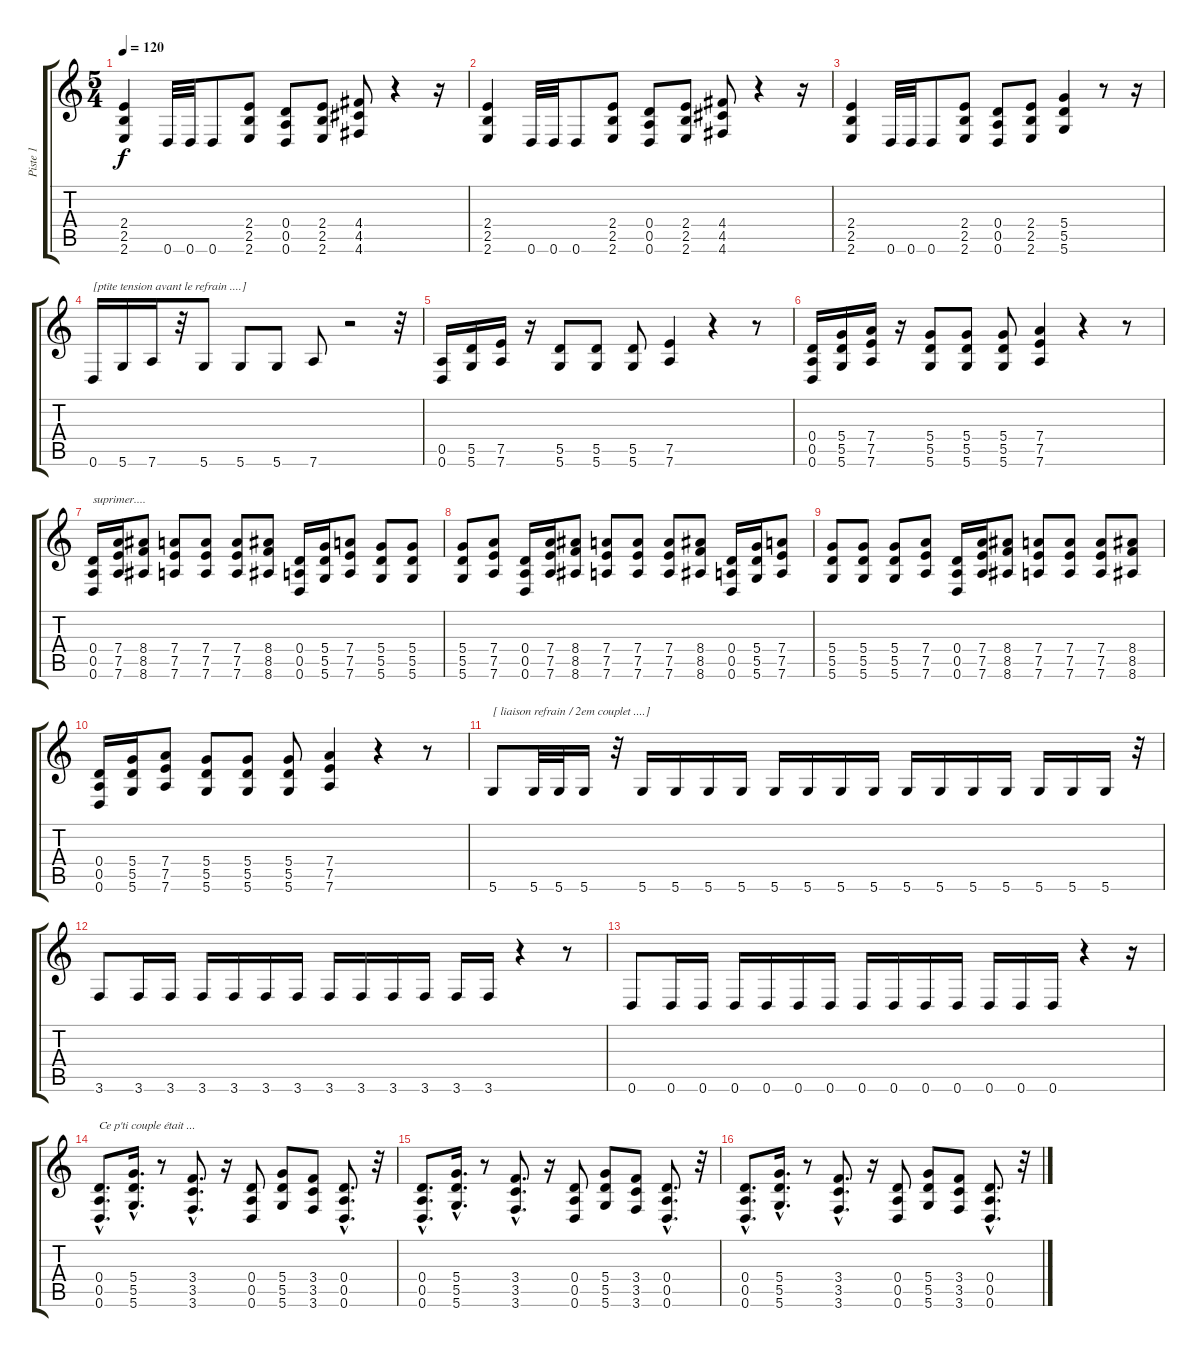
\track ("Piste 1" "Piste 1") {instrument distortionguitar}
\staff {score tabs}
\tuning (E4 B3 G3 D3 A2 D2) {hide}
\ts (5 4)
\tempo 120
\clef g2
\ks c
(2.4 2.5 2.6).4{dy f instrument distortionguitar} 0.6.32 0.6.32 0.6.8 (2.4 2.5 2.6).8 (0.4 0.5 0.6).8 (2.4 2.5 2.6).8 (4.4 4.5 4.6).8 r.4 r.16 |
(2.4 2.5 2.6).4 0.6.32 0.6.32 0.6.8 (2.4 2.5 2.6).8 (0.4 0.5 0.6).8 (2.4 2.5 2.6).8 (4.4 4.5 4.6).8 r.4 r.16 |
(2.4 2.5 2.6).4 0.6.32 0.6.32 0.6.8 (2.4 2.5 2.6).8 (0.4 0.5 0.6).8 (2.4 2.5 2.6).8 (5.4 5.5 5.6).4 r.8 r.16 |
0.6.16{txt "[ptite tension avant le refrain ....]"} 5.6.16 7.6.16 r.32 5.6.8 5.6.8 5.6.8 7.6.8 r.2 r.32 |
(0.5 0.6).16 (5.5 5.6).16 (7.5 7.6).16 r.16 (5.5 5.6).8 (5.5 5.6).8 (5.5 5.6).8 (7.5 7.6).4 r.4 r.8 |
(0.4 0.5 0.6).16 (5.4 5.5 5.6).16 (7.4 7.5 7.6).16 r.16 (5.4 5.5 5.6).8 (5.4 5.5 5.6).8 (5.4 5.5 5.6).8 (7.4 7.5 7.6).4 r.4 r.8 |
(0.4 0.5 0.6).16{txt "suprimer...."} (7.4 7.5 7.6).16 (8.4 8.5 8.6).8 (7.4 7.5 7.6).8 (7.4 7.5 7.6).8 (7.4 7.5 7.6).8 (8.4 8.5 8.6).8 (0.4 0.5 0.6).16 (5.4 5.5 5.6).16 (7.4 7.5 7.6).8 (5.4 5.5 5.6).8 (5.4 5.5 5.6).8 |
(5.4 5.5 5.6).8 (7.4 7.5 7.6).8 (0.4 0.5 0.6).16 (7.4 7.5 7.6).16 (8.4 8.5 8.6).8 (7.4 7.5 7.6).8 (7.4 7.5 7.6).8 (7.4 7.5 7.6).8 (8.4 8.5 8.6).8 (0.4 0.5 0.6).16 (5.4 5.5 5.6).16 (7.4 7.5 7.6).8 |
(5.4 5.5 5.6).8 (5.4 5.5 5.6).8 (5.4 5.5 5.6).8 (7.4 7.5 7.6).8 (0.4 0.5 0.6).16 (7.4 7.5 7.6).16 (8.4 8.5 8.6).8 (7.4 7.5 7.6).8 (7.4 7.5 7.6).8 (7.4 7.5 7.6).8 (8.4 8.5 8.6).8 |
(0.4 0.5 0.6).16 (5.4 5.5 5.6).16 (7.4 7.5 7.6).8 (5.4 5.5 5.6).8 (5.4 5.5 5.6).8 (5.4 5.5 5.6).8 (7.4 7.5 7.6).4 r.4 r.8 |
5.6.8{txt "[ liaison refrain / 2em couplet ....]"} 5.6.32 5.6.32 5.6.16 r.32 5.6.16 5.6.16 5.6.16 5.6.16 5.6.16 5.6.16 5.6.16 5.6.16 5.6.16 5.6.16 5.6.16 5.6.16 5.6.16 5.6.16 5.6.16 r.32 |
3.6.8 3.6.16 3.6.16 3.6.16 3.6.16 3.6.16 3.6.16 3.6.16 3.6.16 3.6.16 3.6.16 3.6.16 3.6.16 r.4 r.8 |
0.6.8 0.6.16 0.6.16 0.6.16 0.6.16 0.6.16 0.6.16 0.6.16 0.6.16 0.6.16 0.6.16 0.6.16 0.6.16 0.6.16 r.4 r.16 |
(0.4{hac} 0.5{hac} 0.6{hac}).8{d txt "Ce p'ti couple était ..."} (5.4{hac} 5.5{hac} 5.6{hac}).16{d} r.8 (3.4{hac} 3.5{hac} 3.6{hac}).8{d} r.16 (0.4 0.5 0.6).8 (5.4 5.5 5.6).8 (3.4 3.5 3.6).8 (0.4{hac} 0.5{hac} 0.6{hac}).8{d} r.32 |
(0.4{hac} 0.5{hac} 0.6{hac}).8{d} (5.4{hac} 5.5{hac} 5.6{hac}).16{d} r.8 (3.4{hac} 3.5{hac} 3.6{hac}).8{d} r.16 (0.4 0.5 0.6).8 (5.4 5.5 5.6).8 (3.4 3.5 3.6).8 (0.4{hac} 0.5{hac} 0.6{hac}).8{d} r.32 |
(0.4{hac} 0.5{hac} 0.6{hac}).8{d} (5.4{hac} 5.5{hac} 5.6{hac}).16{d} r.8 (3.4{hac} 3.5{hac} 3.6{hac}).8{d} r.16 (0.4 0.5 0.6).8 (5.4 5.5 5.6).8 (3.4 3.5 3.6).8 (0.4{hac} 0.5{hac} 0.6{hac}).8{d} r.32
